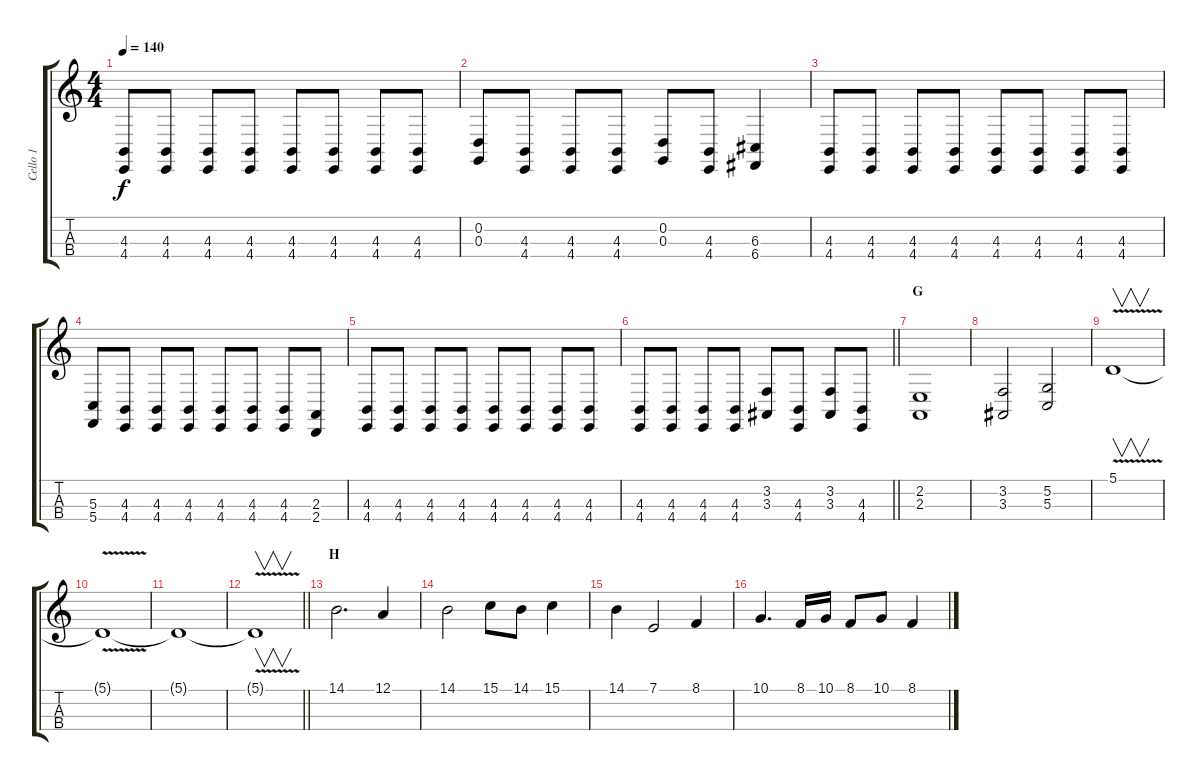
\track ("Cello 1" "Cello 1") {instrument cello}
\staff {score tabs}
\tuning (A3 D3 G2 C2) {hide}
\ts (4 4)
\tempo 140
\clef g2
\ks c
(4.3 4.4).8{dy f} (4.3 4.4).8 (4.3 4.4).8 (4.3 4.4).8 (4.3 4.4).8 (4.3 4.4).8 (4.3 4.4).8 (4.3 4.4).8 |
(0.2 0.3).8 (4.3 4.4).8 (4.3 4.4).8 (4.3 4.4).8 (0.2 0.3).8 (4.3 4.4).8 (6.3 6.4).4 |
(4.3 4.4).8 (4.3 4.4).8 (4.3 4.4).8 (4.3 4.4).8 (4.3 4.4).8 (4.3 4.4).8 (4.3 4.4).8 (4.3 4.4).8 |
(5.3 5.4).8 (4.3 4.4).8 (4.3 4.4).8 (4.3 4.4).8 (4.3 4.4).8 (4.3 4.4).8 (4.3 4.4).8 (2.3 2.4).8 |
(4.3 4.4).8 (4.3 4.4).8 (4.3 4.4).8 (4.3 4.4).8 (4.3 4.4).8 (4.3 4.4).8 (4.3 4.4).8 (4.3 4.4).8 |
\barLineRight lightlight
(4.3 4.4).8 (4.3 4.4).8 (4.3 4.4).8 (4.3 4.4).8 (3.2 3.3).8 (4.3 4.4).8 (3.2 3.3).8 (4.3 4.4).8 |
\section ("" "G")
(2.2 2.3).1 |
(3.2 3.3).2 (5.2 5.3).2 |
5.1{v}.1{v} |
5.1{t}.1 |
5.1{t}.1 |
\barLineRight lightlight
5.1{v t}.1{v} |
\section ("" "H")
14.1.2{d} 12.1.4 |
14.1.2 15.1.8 14.1.8 15.1.4 |
14.1.4 7.1.2 8.1.4 |
10.1.4{d} 8.1.16 10.1.16 8.1.8 10.1.8 8.1.4
